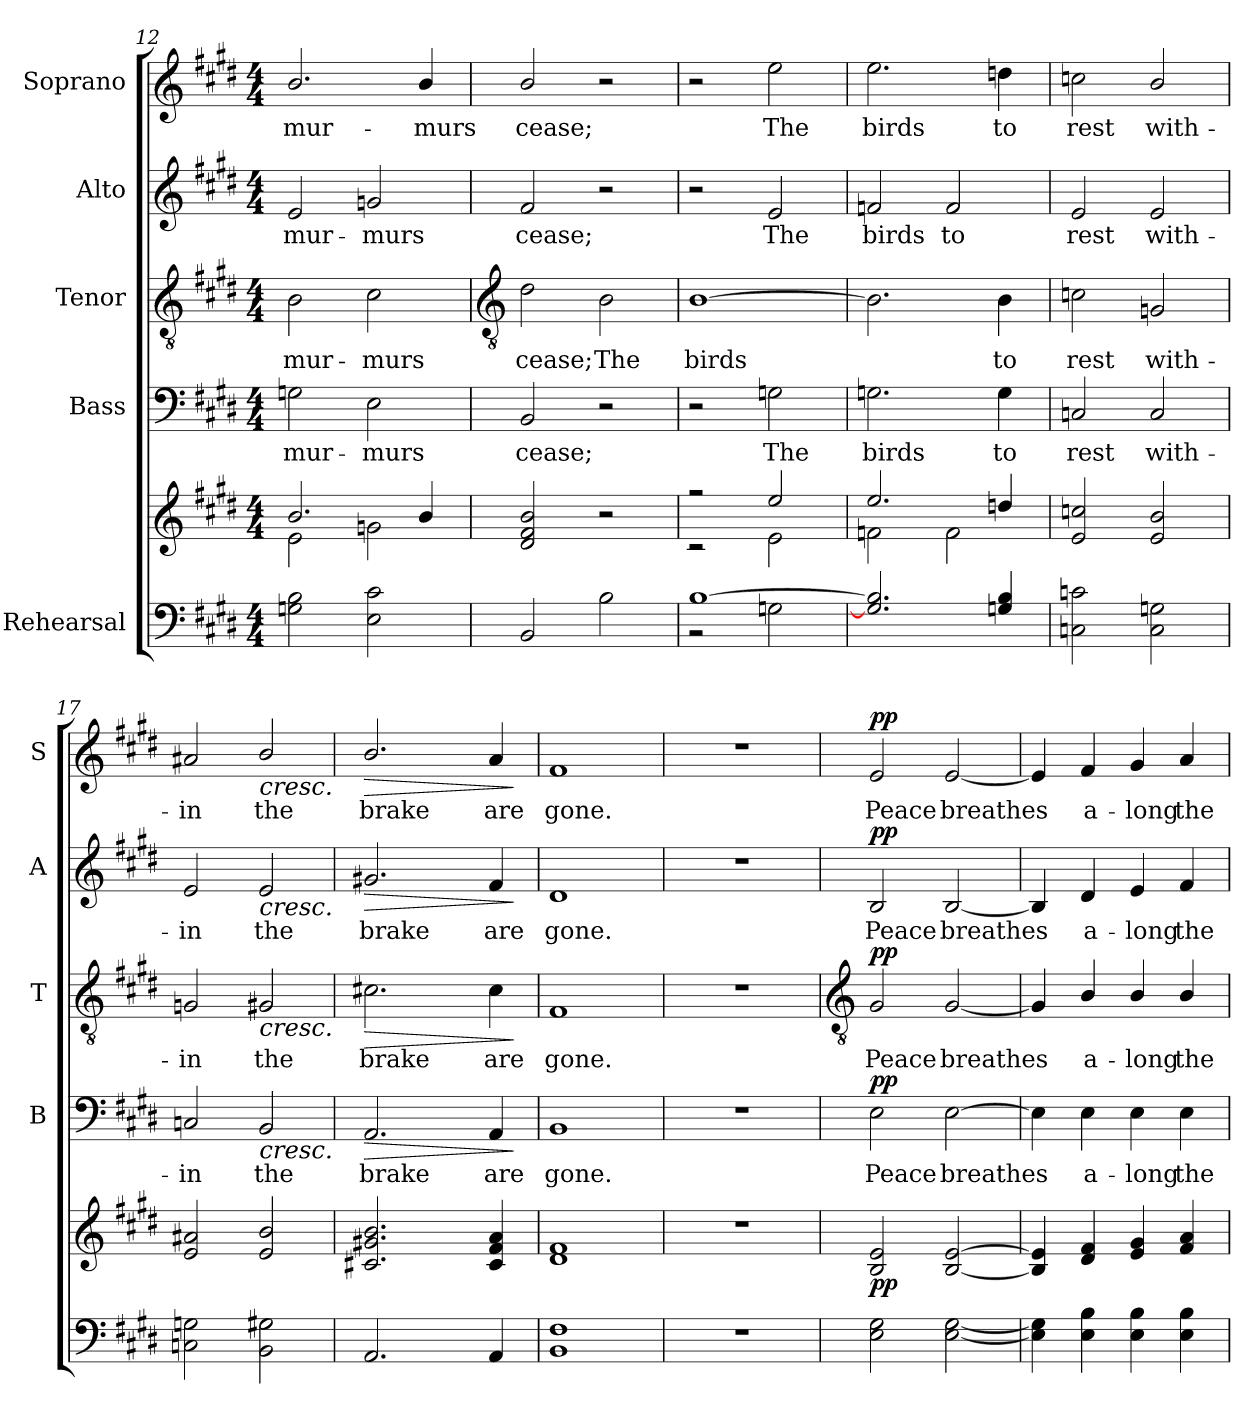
**kern	**kern	**dynam	**kern	**text	**dynam	**kern	**text	**dynam	**kern	**text	**dynam	**kern	**text	**dynam
*part5	*part5	*part5	*part4	*part4	*part4	*part3	*part3	*part3	*part2	*part2	*part2	*part1	*part1	*part1
*staff6	*staff5	*staff5/6	*staff4	*staff4	*staff4	*staff3	*staff3	*staff3	*staff2	*staff2	*staff2	*staff1	*staff1	*staff1
*I"Rehearsal	*	*	*I"Bass	*	*	*I"Tenor	*	*	*I"Alto	*	*	*I"Soprano	*	*
*	*	*	*I'B	*	*	*I'T	*	*	*I'A	*	*	*I'S	*	*
*clefF4	*clefG2	*	*clefF4	*	*	*clefGv2	*	*	*clefG2	*	*	*clefG2	*	*
*k[f#c#g#d#]	*k[f#c#g#d#]	*	*k[f#c#g#d#]	*	*	*k[f#c#g#d#]	*	*	*k[f#c#g#d#]	*	*	*k[f#c#g#d#]	*	*
*E:	*E:	*	*E:	*	*	*E:	*	*	*E:	*	*	*E:	*	*
*M4/4	*M4/4	*	*M4/4	*	*	*M4/4	*	*	*M4/4	*	*	*M4/4	*	*
=12	=12	=12	=12	=12	=12	=12	=12	=12	=12	=12	=12	=12	=12	=12
*^	*^	*	*	*	*	*	*	*	*	*	*	*	*	*
!	!	!	!	!	!	!LO:LY:b	!	!	!LO:LY:b	!	!	!LO:LY:b	!	!	!LO:LY:b	!
2Gn\ 2B\	2ryy	2.b/	2e\	.	2Gn	mur-	.	2B	mur-	.	2e	mur-	.	2.b/	mur-	.
!	!	!	!	!	!	!LO:LY:b	!	!	!LO:LY:b	!	!	!LO:LY:b	!	!	!	!
2E\ 2c#\	2ryy	.	2gn\	.	2E	-murs	.	2c#	-murs	.	2gn	-murs	.	.	.	.
!	!	!	!	!	!	!	!	!	!	!	!	!	!	!	!LO:LY:b	!
.	.	4b/	.	.	.	.	.	.	.	.	.	.	.	4b/	-murs	.
!!LO:LB:g=z
=13	=13	=13	=13	=13	=13	=13	=13	=13	=13	=13	=13	=13	=13	=13	=13	=13
*	*	*	*	*	*	*	*	*clefGv2	*	*	*	*	*	*	*	*
!	!	!	!	!	!	!LO:LY:b	!	!	!LO:LY:b	!	!	!LO:LY:b	!	!	!LO:LY:b	!
2BB	2ryy	2d#/ 2f#/ 2b/	2ryy	.	2BB	cease;	.	2d#	cease;	.	2f#	cease;	.	2b/	cease;	.
!	!	!	!	!	!	!	!	!	!LO:LY:b	!	!	!	!	!	!	!
2B\	2ryy	2r	2ryy	.	2r	.	.	2B\	The	.	2r	.	.	2r	.	.
=14	=14	=14	=14	=14	=14	=14	=14	=14	=14	=14	=14	=14	=14	=14	=14	=14
!	!	!	!	!	!	!	!	!	!LO:LY:b	!	!	!	!	!	!	!
[1B	2r	2r	2r	.	2r	.	.	[1B	birds	.	2r	.	.	2r	.	.
!	!	!	!	!	!	!LO:LY:b	!	!	!	!	!	!LO:LY:b	!	!	!LO:LY:b	!
.	2Gn\	2ee/	2e\	.	2Gn	The	.	.	.	.	2e	The	.	2ee	The	.
=15	=15	=15	=15	=15	=15	=15	=15	=15	=15	=15	=15	=15	=15	=15	=15	=15
!	!	!	!	!	!	!LO:LY:b	!	!	!	!	!	!LO:LY:b	!	!	!LO:LY:b	!
2.G] 2.B]	1ryy	2.ee/	2fn\	.	2.Gn	birds	.	2.B]	.	.	2fn	birds	.	2.ee	birds	.
!	!	!	!	!	!	!	!	!	!	!	!	!LO:LY:b	!	!	!	!
.	.	.	2f\	.	.	.	.	.	.	.	2f	to	.	.	.	.
!	!	!	!	!	!	!LO:LY:b	!	!	!LO:LY:b	!	!	!	!	!	!LO:LY:b	!
4G 4B	.	4ddn/	.	.	4G	to	.	4B	to	.	.	.	.	4ddn	to	.
=16	=16	=16	=16	=16	=16	=16	=16	=16	=16	=16	=16	=16	=16	=16	=16	=16
!	!	!	!	!	!	!LO:LY:b	!	!	!LO:LY:b	!	!	!LO:LY:b	!	!	!LO:LY:b	!
2Cn\ 2cn\	2ryy	2e/ 2ccn/	2ryy	.	2Cn	rest	.	2cn	rest	.	2e	rest	.	2ccn	rest	.
!	!	!	!	!	!	!LO:LY:b	!	!	!LO:LY:b	!	!	!LO:LY:b	!	!	!LO:LY:b	!
2C\ 2Gn\	2ryy	2e/ 2b/	2ryy	.	2C	with-	.	2Gn	with-	.	2e	with-	.	2b/	with-	.
=17	=17	=17	=17	=17	=17	=17	=17	=17	=17	=17	=17	=17	=17	=17	=17	=17
!	!	!	!	!	!	!LO:LY:b	!	!	!LO:LY:b	!	!	!LO:LY:b	!	!	!LO:LY:b	!
2Cn\ 2Gn\	2ryy	2e/ 2a#X/	2ryy	.	2Cn	-in	.	2Gn	-in	.	2e	-in	.	2a#X	-in	.
!	!	!	!	!	!	!LO:LY:b	!LO:HP:b	!	!LO:LY:b	!LO:HP:b	!	!LO:LY:b	!LO:HP:b	!	!LO:LY:b	!LO:HP:b
2BB\ 2G#X\	2ryy	2e/ 2b/	2ryy	.	2BB	the	<	2G#X	the	<	2e	the	<	2b/	the	<
=18	=18	=18	=18	=18	=18	=18	=18	=18	=18	=18	=18	=18	=18	=18	=18	=18
!	!	!	!	!	!	!LO:LY:b	!LO:HP:b	!	!LO:LY:b	!LO:HP:b	!	!LO:LY:b	!LO:HP:b	!	!LO:LY:b	!LO:HP:b
2.AA	2ryy	2.c#X/ 2.g#X/ 2.b/	2ryy	.	2.AA	brake	>	2.c#X	brake	>	2.g#X	brake	>	2.b/	brake	>
.	2ryy	.	2ryy	.	.	.	.	.	.	.	.	.	.	.	.	.
!	!	!	!	!	!	!LO:LY:b	!	!	!LO:LY:b	!	!	!LO:LY:b	!	!	!LO:LY:b	!
4AA	.	4c#/ 4f#/ 4a/	.	.	4AA	are	[	4c#	are	[	4f#	are	[	4a	are	[
*v	*v	*	*	*	*	*	*	*	*	*	*	*	*	*	*	*
*	*v	*v	*	*	*	*	*	*	*	*	*	*	*	*	*
.	.	.	.	.	]	.	.	]	.	.	]	.	.	]
=19	=19	=19	=19	=19	=19	=19	=19	=19	=19	=19	=19	=19	=19	=19
*^	*^	*	*	*	*	*	*	*	*	*	*	*	*	*
!	!	!	!	!	!	!LO:LY:b	!	!	!LO:LY:b	!	!	!LO:LY:b	!	!	!LO:LY:b	!
1BB 1F#	1ryy	1d#/ 1f#/	1ryy	.	1BB	gone.	.	1F#	gone.	.	1d#	gone.	.	1f#	gone.	.
=20	=20	=20	=20	=20	=20	=20	=20	=20	=20	=20	=20	=20	=20	=20	=20	=20
1r	2ryy	1r	2ryy	.	1r	.	.	1r	.	.	1r	.	.	1r	.	.
.	2ryy	.	2ryy	.	.	.	.	.	.	.	.	.	.	.	.	.
!!LO:LB:g=z
=21	=21	=21	=21	=21	=21	=21	=21	=21	=21	=21	=21	=21	=21	=21	=21	=21
*	*	*	*	*	*	*	*	*clefGv2	*	*	*	*	*	*	*	*
!	!	!	!	!LO:DY:b	!	!LO:LY:b	!LO:DY:b	!	!LO:LY:b	!LO:DY:b	!	!LO:LY:b	!LO:DY:b	!	!LO:LY:b	!LO:DY:b
1ryy	2E\ 2G#\	2B/ 2e/	2ryy	pp	2E	Peace	pp	2G#	Peace	pp	2B	Peace	pp	2e	Peace	pp
!	!	!	!	!	!	!LO:LY:b	!	!	!LO:LY:b	!	!	!LO:LY:b	!	!	!LO:LY:b	!
.	[2E\ [2G#\	[2B/ [2e/	2ryy	.	[2E	breathes	.	[2G#	breathes	.	[2B	breathes	.	[2e	breathes	.
=22	=22	=22	=22	=22	=22	=22	=22	=22	=22	=22	=22	=22	=22	=22	=22	=22
1ryy	4E\] 4G#\]	4B/] 4e/]	2ryy	.	4E]	.	.	4G#]	.	.	4B]	.	.	4e]	.	.
!	!	!	!	!	!	!LO:LY:b	!	!	!LO:LY:b	!	!	!LO:LY:b	!	!	!LO:LY:b	!
.	4E\ 4B\	4d#/ 4f#/	.	.	4E	a-	.	4B/	a-	.	4d#	a-	.	4f#	a-	.
!	!	!	!	!	!	!LO:LY:b	!	!	!LO:LY:b	!	!	!LO:LY:b	!	!	!LO:LY:b	!
.	4E\ 4B\	4e/ 4g#/	2ryy	.	4E	-long	.	4B/	-long	.	4e	-long	.	4g#	-long	.
!	!	!	!	!	!	!LO:LY:b	!	!	!LO:LY:b	!	!	!LO:LY:b	!	!	!LO:LY:b	!
.	4E\ 4B\	4f#/ 4a/	.	.	4E	the	.	4B/	the	.	4f#	the	.	4a	the	.
*v	*v	*	*	*	*	*	*	*	*	*	*	*	*	*	*	*
*	*v	*v	*	*	*	*	*	*	*	*	*	*	*	*	*
=	=	=	=	=	=	=	=	=	=	=	=	=	=	=
*-	*-	*-	*-	*-	*-	*-	*-	*-	*-	*-	*-	*-	*-	*-
